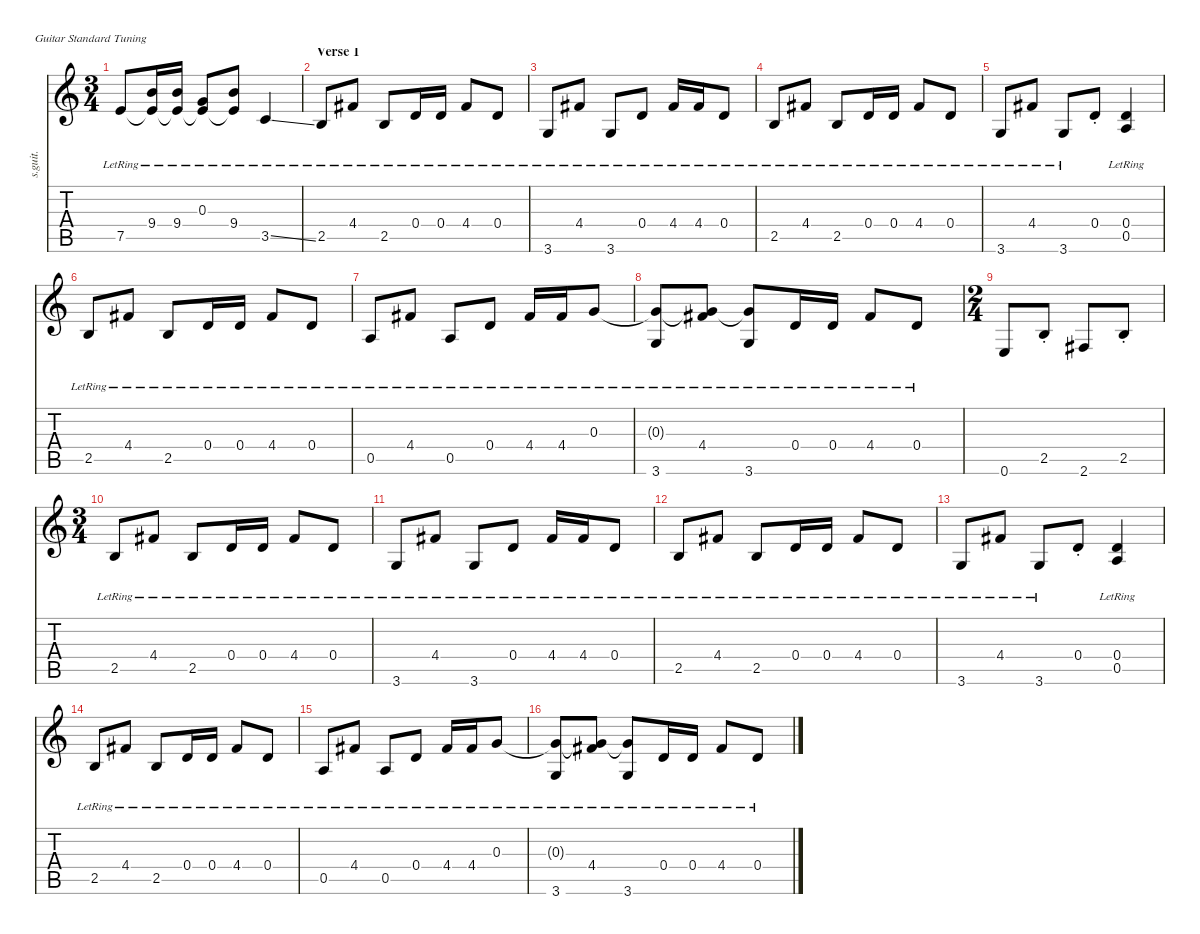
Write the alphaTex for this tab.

\defaultSystemsLayout 4
\hideDynamics
\bracketExtendMode nobrackets
\track ("James Hetfield - Rhythm Clean" "s.guit.") {instrument electricguitarjazz}
\staff {score tabs}
\tuning (E4 B3 G3 D3 A2 E2)
\ts (3 4)
\tempo (103 hide)
\clef g2
\ks c
7.5{lr}.8{lyrics (0 "") lyrics (1 "") lyrics (2 "") lyrics (3 "") lyrics (4 "") dy fff} (9.4{lr} 7.5{lr t}).16{lyrics (0 "") lyrics (1 "") lyrics (2 "") lyrics (3 "") lyrics (4 "")} (9.4{lr} 7.5{lr t}).16{lyrics (0 "") lyrics (1 "") lyrics (2 "") lyrics (3 "") lyrics (4 "")} (0.3{lr} 7.5{lr t}).8{lyrics (0 "") lyrics (1 "") lyrics (2 "") lyrics (3 "") lyrics (4 "")} (9.4{lr} 7.5{lr t}).8{lyrics (0 "") lyrics (1 "") lyrics (2 "") lyrics (3 "") lyrics (4 "")} 3.5{ss lr}.4{lyrics (0 "") lyrics (1 "") lyrics (2 "") lyrics (3 "") lyrics (4 "")} |
\section ("" "Verse 1")
2.5{lr}.8{lyrics (0 "") lyrics (1 "") lyrics (2 "") lyrics (3 "") lyrics (4 "")} 4.4{lr acc #}.8{lyrics (0 "") lyrics (1 "") lyrics (2 "") lyrics (3 "") lyrics (4 "")} 2.5{lr}.8{lyrics (0 "") lyrics (1 "") lyrics (2 "") lyrics (3 "") lyrics (4 "")} 0.4{lr}.16{lyrics (0 "") lyrics (1 "") lyrics (2 "") lyrics (3 "") lyrics (4 "")} 0.4{lr}.16{lyrics (0 "") lyrics (1 "") lyrics (2 "") lyrics (3 "") lyrics (4 "")} 4.4{lr acc #}.8{lyrics (0 "") lyrics (1 "") lyrics (2 "") lyrics (3 "") lyrics (4 "")} 0.4{lr}.8{lyrics (0 "") lyrics (1 "") lyrics (2 "") lyrics (3 "") lyrics (4 "")} |
3.6{lr}.8{lyrics (0 "") lyrics (1 "") lyrics (2 "") lyrics (3 "") lyrics (4 "")} 4.4{lr acc #}.8{lyrics (0 "") lyrics (1 "") lyrics (2 "") lyrics (3 "") lyrics (4 "")} 3.6{lr}.8{lyrics (0 "") lyrics (1 "") lyrics (2 "") lyrics (3 "") lyrics (4 "")} 0.4{lr}.8{lyrics (0 "") lyrics (1 "") lyrics (2 "") lyrics (3 "") lyrics (4 "")} 4.4{lr acc #}.16{lyrics (0 "") lyrics (1 "") lyrics (2 "") lyrics (3 "") lyrics (4 "")} 4.4{lr acc #}.16{lyrics (0 "") lyrics (1 "") lyrics (2 "") lyrics (3 "") lyrics (4 "")} 0.4{lr}.8{lyrics (0 "") lyrics (1 "") lyrics (2 "") lyrics (3 "") lyrics (4 "")} |
2.5{lr}.8{lyrics (0 "") lyrics (1 "") lyrics (2 "") lyrics (3 "") lyrics (4 "")} 4.4{lr acc #}.8{lyrics (0 "") lyrics (1 "") lyrics (2 "") lyrics (3 "") lyrics (4 "")} 2.5{lr}.8{lyrics (0 "") lyrics (1 "") lyrics (2 "") lyrics (3 "") lyrics (4 "")} 0.4{lr}.16{lyrics (0 "") lyrics (1 "") lyrics (2 "") lyrics (3 "") lyrics (4 "")} 0.4{lr}.16{lyrics (0 "") lyrics (1 "") lyrics (2 "") lyrics (3 "") lyrics (4 "")} 4.4{lr acc #}.8{lyrics (0 "") lyrics (1 "") lyrics (2 "") lyrics (3 "") lyrics (4 "")} 0.4{lr}.8{lyrics (0 "") lyrics (1 "") lyrics (2 "") lyrics (3 "") lyrics (4 "")} |
3.6{lr}.8{lyrics (0 "") lyrics (1 "") lyrics (2 "") lyrics (3 "") lyrics (4 "") dy f} 4.4{lr acc #}.8{lyrics (0 "") lyrics (1 "") lyrics (2 "") lyrics (3 "") lyrics (4 "") dy mf} 3.6{lr}.8{lyrics (0 "") lyrics (1 "") lyrics (2 "") lyrics (3 "") lyrics (4 "") dy mp} 0.4{st}.8{lyrics (0 "") lyrics (1 "") lyrics (2 "") lyrics (3 "") lyrics (4 "") dy mf} (0.4{lr} 0.5{lr}).4{lyrics (0 "") lyrics (1 "") lyrics (2 "") lyrics (3 "") lyrics (4 "") dy f} |
2.5{lr}.8{lyrics (0 "") lyrics (1 "") lyrics (2 "") lyrics (3 "") lyrics (4 "") dy fff} 4.4{lr acc #}.8{lyrics (0 "") lyrics (1 "") lyrics (2 "") lyrics (3 "") lyrics (4 "")} 2.5{lr}.8{lyrics (0 "") lyrics (1 "") lyrics (2 "") lyrics (3 "") lyrics (4 "")} 0.4{lr}.16{lyrics (0 "") lyrics (1 "") lyrics (2 "") lyrics (3 "") lyrics (4 "")} 0.4{lr}.16{lyrics (0 "") lyrics (1 "") lyrics (2 "") lyrics (3 "") lyrics (4 "")} 4.4{lr acc #}.8{lyrics (0 "") lyrics (1 "") lyrics (2 "") lyrics (3 "") lyrics (4 "")} 0.4{lr}.8{lyrics (0 "") lyrics (1 "") lyrics (2 "") lyrics (3 "") lyrics (4 "")} |
0.5{lr}.8{lyrics (0 "") lyrics (1 "") lyrics (2 "") lyrics (3 "") lyrics (4 "")} 4.4{lr acc #}.8{lyrics (0 "") lyrics (1 "") lyrics (2 "") lyrics (3 "") lyrics (4 "")} 0.5{lr}.8{lyrics (0 "") lyrics (1 "") lyrics (2 "") lyrics (3 "") lyrics (4 "")} 0.4{lr}.8{lyrics (0 "") lyrics (1 "") lyrics (2 "") lyrics (3 "") lyrics (4 "")} 4.4{lr acc #}.16{lyrics (0 "") lyrics (1 "") lyrics (2 "") lyrics (3 "") lyrics (4 "")} 4.4{lr acc #}.16{lyrics (0 "") lyrics (1 "") lyrics (2 "") lyrics (3 "") lyrics (4 "")} 0.3{lr}.8{lyrics (0 "") lyrics (1 "") lyrics (2 "") lyrics (3 "") lyrics (4 "")} |
(0.3{lr t} 3.6{lr}).8{lyrics (0 "") lyrics (1 "") lyrics (2 "") lyrics (3 "") lyrics (4 "")} (0.3{lr t} 4.4{lr acc #}).8{lyrics (0 "") lyrics (1 "") lyrics (2 "") lyrics (3 "") lyrics (4 "")} (0.3{lr t} 3.6{lr}).8{lyrics (0 "") lyrics (1 "") lyrics (2 "") lyrics (3 "") lyrics (4 "")} 0.4{lr}.16{lyrics (0 "") lyrics (1 "") lyrics (2 "") lyrics (3 "") lyrics (4 "")} 0.4{lr}.16{lyrics (0 "") lyrics (1 "") lyrics (2 "") lyrics (3 "") lyrics (4 "")} 4.4{lr acc #}.8{lyrics (0 "") lyrics (1 "") lyrics (2 "") lyrics (3 "") lyrics (4 "")} 0.4{lr}.8{lyrics (0 "") lyrics (1 "") lyrics (2 "") lyrics (3 "") lyrics (4 "")} |
\ts (2 4)
\beaming (8 2 2 2 2)
0.6.8{lyrics (0 "") lyrics (1 "") lyrics (2 "") lyrics (3 "") lyrics (4 "")} 2.5{st}.8{lyrics (0 "") lyrics (1 "") lyrics (2 "") lyrics (3 "") lyrics (4 "")} 2.6{acc #}.8{lyrics (0 "") lyrics (1 "") lyrics (2 "") lyrics (3 "") lyrics (4 "")} 2.5{st}.8{lyrics (0 "") lyrics (1 "") lyrics (2 "") lyrics (3 "") lyrics (4 "")} |
\ts (3 4)
\beaming (8 2 2 2 2)
2.5{lr}.8{lyrics (0 "") lyrics (1 "") lyrics (2 "") lyrics (3 "") lyrics (4 "")} 4.4{lr acc #}.8{lyrics (0 "") lyrics (1 "") lyrics (2 "") lyrics (3 "") lyrics (4 "")} 2.5{lr}.8{lyrics (0 "") lyrics (1 "") lyrics (2 "") lyrics (3 "") lyrics (4 "")} 0.4{lr}.16{lyrics (0 "") lyrics (1 "") lyrics (2 "") lyrics (3 "") lyrics (4 "")} 0.4{lr}.16{lyrics (0 "") lyrics (1 "") lyrics (2 "") lyrics (3 "") lyrics (4 "")} 4.4{lr acc #}.8{lyrics (0 "") lyrics (1 "") lyrics (2 "") lyrics (3 "") lyrics (4 "")} 0.4{lr}.8{lyrics (0 "") lyrics (1 "") lyrics (2 "") lyrics (3 "") lyrics (4 "")} |
3.6{lr}.8{lyrics (0 "") lyrics (1 "") lyrics (2 "") lyrics (3 "") lyrics (4 "")} 4.4{lr acc #}.8{lyrics (0 "") lyrics (1 "") lyrics (2 "") lyrics (3 "") lyrics (4 "")} 3.6{lr}.8{lyrics (0 "") lyrics (1 "") lyrics (2 "") lyrics (3 "") lyrics (4 "")} 0.4{lr}.8{lyrics (0 "") lyrics (1 "") lyrics (2 "") lyrics (3 "") lyrics (4 "")} 4.4{lr acc #}.16{lyrics (0 "") lyrics (1 "") lyrics (2 "") lyrics (3 "") lyrics (4 "")} 4.4{lr acc #}.16{lyrics (0 "") lyrics (1 "") lyrics (2 "") lyrics (3 "") lyrics (4 "")} 0.4{lr}.8{lyrics (0 "") lyrics (1 "") lyrics (2 "") lyrics (3 "") lyrics (4 "")} |
2.5{lr}.8{lyrics (0 "") lyrics (1 "") lyrics (2 "") lyrics (3 "") lyrics (4 "")} 4.4{lr acc #}.8{lyrics (0 "") lyrics (1 "") lyrics (2 "") lyrics (3 "") lyrics (4 "")} 2.5{lr}.8{lyrics (0 "") lyrics (1 "") lyrics (2 "") lyrics (3 "") lyrics (4 "")} 0.4{lr}.16{lyrics (0 "") lyrics (1 "") lyrics (2 "") lyrics (3 "") lyrics (4 "")} 0.4{lr}.16{lyrics (0 "") lyrics (1 "") lyrics (2 "") lyrics (3 "") lyrics (4 "")} 4.4{lr acc #}.8{lyrics (0 "") lyrics (1 "") lyrics (2 "") lyrics (3 "") lyrics (4 "")} 0.4{lr}.8{lyrics (0 "") lyrics (1 "") lyrics (2 "") lyrics (3 "") lyrics (4 "")} |
3.6{lr}.8{lyrics (0 "") lyrics (1 "") lyrics (2 "") lyrics (3 "") lyrics (4 "") dy f} 4.4{lr acc #}.8{lyrics (0 "") lyrics (1 "") lyrics (2 "") lyrics (3 "") lyrics (4 "") dy mf} 3.6{lr}.8{lyrics (0 "") lyrics (1 "") lyrics (2 "") lyrics (3 "") lyrics (4 "") dy mp} 0.4{st}.8{lyrics (0 "") lyrics (1 "") lyrics (2 "") lyrics (3 "") lyrics (4 "") dy mf} (0.4{lr} 0.5{lr}).4{lyrics (0 "") lyrics (1 "") lyrics (2 "") lyrics (3 "") lyrics (4 "") dy f} |
2.5{lr}.8{lyrics (0 "") lyrics (1 "") lyrics (2 "") lyrics (3 "") lyrics (4 "") dy fff} 4.4{lr acc #}.8{lyrics (0 "") lyrics (1 "") lyrics (2 "") lyrics (3 "") lyrics (4 "")} 2.5{lr}.8{lyrics (0 "") lyrics (1 "") lyrics (2 "") lyrics (3 "") lyrics (4 "")} 0.4{lr}.16{lyrics (0 "") lyrics (1 "") lyrics (2 "") lyrics (3 "") lyrics (4 "")} 0.4{lr}.16{lyrics (0 "") lyrics (1 "") lyrics (2 "") lyrics (3 "") lyrics (4 "")} 4.4{lr acc #}.8{lyrics (0 "") lyrics (1 "") lyrics (2 "") lyrics (3 "") lyrics (4 "")} 0.4{lr}.8{lyrics (0 "") lyrics (1 "") lyrics (2 "") lyrics (3 "") lyrics (4 "")} |
0.5{lr}.8{lyrics (0 "") lyrics (1 "") lyrics (2 "") lyrics (3 "") lyrics (4 "")} 4.4{lr acc #}.8{lyrics (0 "") lyrics (1 "") lyrics (2 "") lyrics (3 "") lyrics (4 "")} 0.5{lr}.8{lyrics (0 "") lyrics (1 "") lyrics (2 "") lyrics (3 "") lyrics (4 "")} 0.4{lr}.8{lyrics (0 "") lyrics (1 "") lyrics (2 "") lyrics (3 "") lyrics (4 "")} 4.4{lr acc #}.16{lyrics (0 "") lyrics (1 "") lyrics (2 "") lyrics (3 "") lyrics (4 "")} 4.4{lr acc #}.16{lyrics (0 "") lyrics (1 "") lyrics (2 "") lyrics (3 "") lyrics (4 "")} 0.3{lr}.8{lyrics (0 "") lyrics (1 "") lyrics (2 "") lyrics (3 "") lyrics (4 "")} |
(0.3{lr t} 3.6{lr}).8{lyrics (0 "") lyrics (1 "") lyrics (2 "") lyrics (3 "") lyrics (4 "")} (0.3{lr t} 4.4{lr acc #}).8{lyrics (0 "") lyrics (1 "") lyrics (2 "") lyrics (3 "") lyrics (4 "")} (0.3{lr t} 3.6{lr}).8{lyrics (0 "") lyrics (1 "") lyrics (2 "") lyrics (3 "") lyrics (4 "")} 0.4{lr}.16{lyrics (0 "") lyrics (1 "") lyrics (2 "") lyrics (3 "") lyrics (4 "")} 0.4{lr}.16{lyrics (0 "") lyrics (1 "") lyrics (2 "") lyrics (3 "") lyrics (4 "")} 4.4{lr acc #}.8{lyrics (0 "") lyrics (1 "") lyrics (2 "") lyrics (3 "") lyrics (4 "")} 0.4{lr}.8{lyrics (0 "") lyrics (1 "") lyrics (2 "") lyrics (3 "") lyrics (4 "")}
